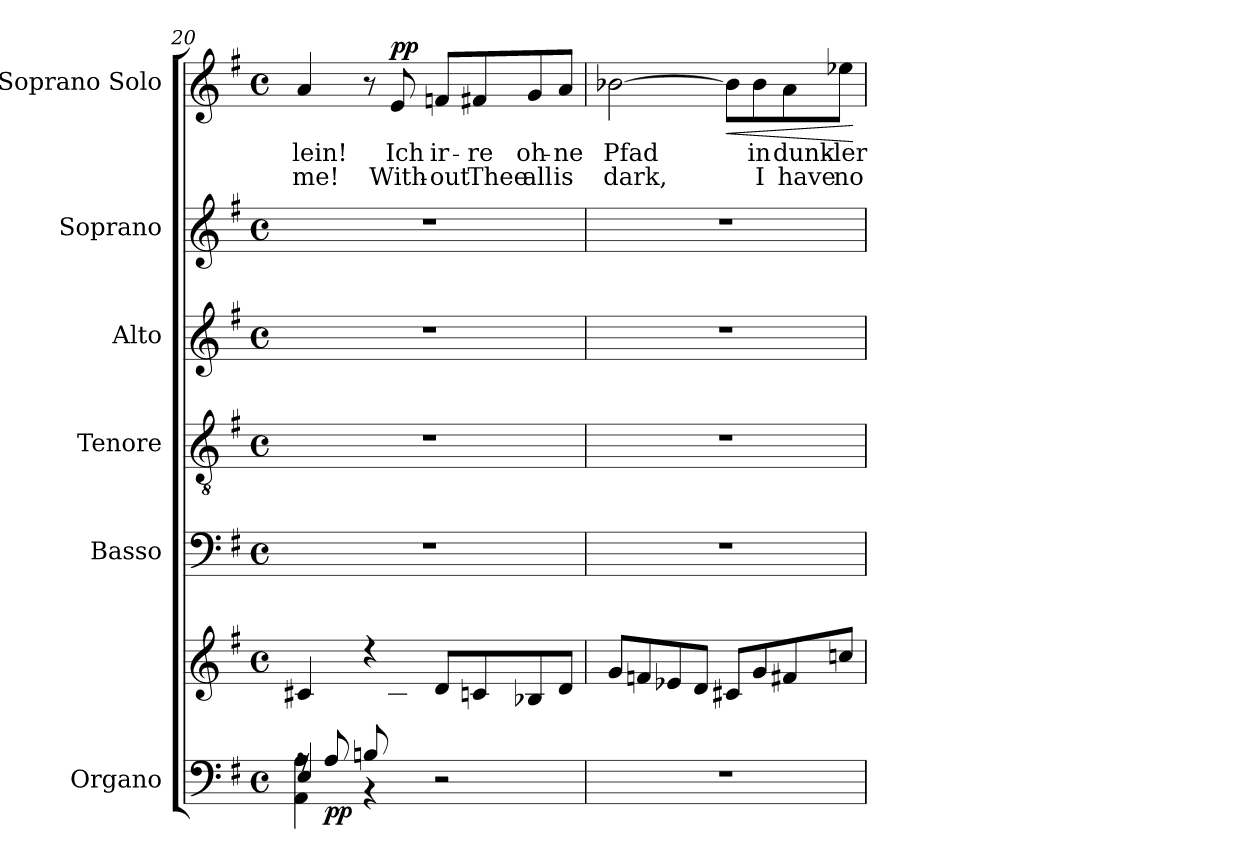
**kern	**kern	**dynam	**kern	**kern	**kern	**kern	**kern	**text	**text	**dynam
*part6	*part6	*part6	*part5	*part4	*part3	*part2	*part1	*part1	*part1	*part1
*staff7	*staff6	*staff6/7	*staff5	*staff4	*staff3	*staff2	*staff1	*staff1	*staff1	*staff1
*I"Organo	*	*	*I"Basso	*I"Tenore	*I"Alto	*I"Soprano	*I"Soprano Solo	*	*	*
*clefF4	*clefG2	*	*clefF4	*clefGv2	*clefG2	*clefG2	*clefG2	*	*	*
*k[f#]	*k[f#]	*	*k[f#]	*k[f#]	*k[f#]	*k[f#]	*k[f#]	*	*	*
*M4/4	*M4/4	*	*M4/4	*M4/4	*M4/4	*M4/4	*M4/4	*	*	*
*met(c)	*met(c)	*	*met(c)	*met(c)	*met(c)	*met(c)	*met(c)	*	*	*
=20	=20	=20	=20	=20	=20	=20	=20	=20	=20	=20
*^	*^	*	*	*	*	*	*	*	*	*
*	*^	*	*^	*	*	*	*	*	*	*	*	*
!	!	!	!	!	!	!	!	!	!	!	!	!LO:LY:b	!LO:LY:b	!
4E/	8rA	4AA\ 4A\	4c#X/	4ryy	4.ryy	.	1r	1r	1r	1r	4a/	-lein!	me!	.
!	!	!	!	!	!	!LO:DY:b=2	!	!	!	!	!	!	!	!
.	8A/L	.	.	.	.	pp	.	.	.	.	.	.	.	.
2.ryy	8Bn/	4r	4r	4ryy	.	.	.	.	.	.	8r	.	.	.
!	!	!	!	!	!	!	!	!	!	!	!	!LO:LY:b	!LO:LY:b	!LO:DY:b
.	8ryy	.	.	.	8c#X\J	.	.	.	.	.	8e/	Ich	With-	pp
!	!	!	!	!	!	!	!	!	!	!	!	!LO:LY:b	!LO:LY:b	!
.	2ryy	2r	8d/L	2ryy	2ryy	.	.	.	.	.	8fn/L	ir-	out	.
!	!	!	!	!	!	!	!	!	!	!	!	!LO:LY:b	!LO:LY:b	!
.	.	.	8cn/	.	.	.	.	.	.	.	8f#X/	-re	Thee	.
!	!	!	!	!	!	!	!	!	!	!	!	!LO:LY:b	!LO:LY:b	!
.	.	.	8B-X/	.	.	.	.	.	.	.	8g/	oh-	all	.
!	!	!	!	!	!	!	!	!	!	!	!	!LO:LY:b	!LO:LY:b	!
.	.	.	8d/J	.	.	.	.	.	.	.	8a/J	-ne	is	.
*v	*v	*v	*	*	*	*	*	*	*	*	*	*	*	*
*	*v	*v	*v	*	*	*	*	*	*	*	*	*
=21	=21	=21	=21	=21	=21	=21	=21	=21	=21	=21
!	!	!	!	!	!	!	!	!LO:LY:b	!LO:LY:b	!
1r	8g/L	.	1r	1r	1r	1r	[2b-X\	Pfad	dark,	.
.	8fn/	.	.	.	.	.	.	.	.	.
.	8e-X/	.	.	.	.	.	.	.	.	.
.	8d/J	.	.	.	.	.	.	.	.	.
!	!	!	!	!	!	!	!	!	!	!LO:HP:b
.	8c#X/L	.	.	.	.	.	8b-\L]	.	.	<
!	!	!	!	!	!	!	!	!LO:LY:b	!LO:LY:b	!
.	8g/	.	.	.	.	.	8b-\	in	I	.
!	!	!	!	!	!	!	!	!LO:LY:b	!LO:LY:b	!
.	8f#X/	.	.	.	.	.	8a\	dunk-	have	.
!	!	!	!	!	!	!	!	!LO:LY:b	!LO:LY:b	!
.	8ccn/J	.	.	.	.	.	8ee-X\J	-ler	no	.
.	.	.	.	.	.	.	.	.	.	[
=	=	=	=	=	=	=	=	=	=	=
*-	*-	*-	*-	*-	*-	*-	*-	*-	*-	*-
